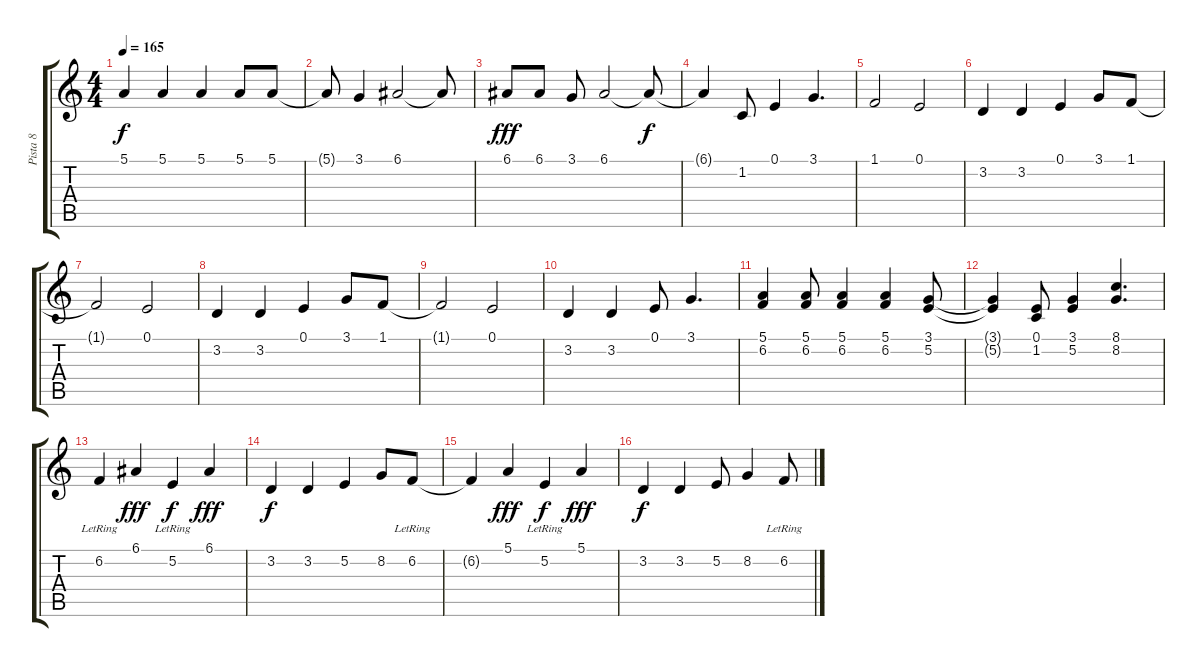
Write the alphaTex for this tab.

\track ("Pista 8" "Pista 8") {instrument electricgrandpiano}
\staff {score tabs}
\tuning (E4 B3 G3 D3 A2 E2) {hide}
\ts (4 4)
\tempo 165
\clef g2
\ks c
5.1.4{dy f} 5.1.4 5.1.4 5.1.8 5.1.8 |
5.1{t}.8 3.1.4 6.1.2 6.1{t}.8 |
6.1.8{dy fff} 6.1.8 3.1.8 6.1.2 6.1{t}.8{dy f} |
6.1{t}.4 1.2.8 0.1.4 3.1.4{d} |
1.1.2 0.1.2 |
3.2.4 3.2.4 0.1.4 3.1.8 1.1.8 |
1.1{t}.2 0.1.2 |
3.2.4 3.2.4 0.1.4 3.1.8 1.1.8 |
1.1{t}.2 0.1.2 |
3.2.4 3.2.4 0.1.8 3.1.4{d} |
(5.1 6.2).4 (5.1 6.2).8 (5.1 6.2).4 (5.1 6.2).4 (3.1 5.2).8 |
(3.1{t} 5.2{t}).4 (0.1 1.2).8 (3.1 5.2).4 (8.1 8.2).4{d} |
6.2{lr}.4 6.1.4{dy fff} 5.2{lr}.4{dy f} 6.1.4{dy fff} |
3.2.4{dy f} 3.2.4 5.2.4 8.2.8 6.2{lr}.8 |
6.2{t}.4 5.1.4{dy fff} 5.2{lr}.4{dy f} 5.1.4{dy fff} |
3.2.4{dy f} 3.2.4 5.2.8 8.2.4 6.2{lr}.8
